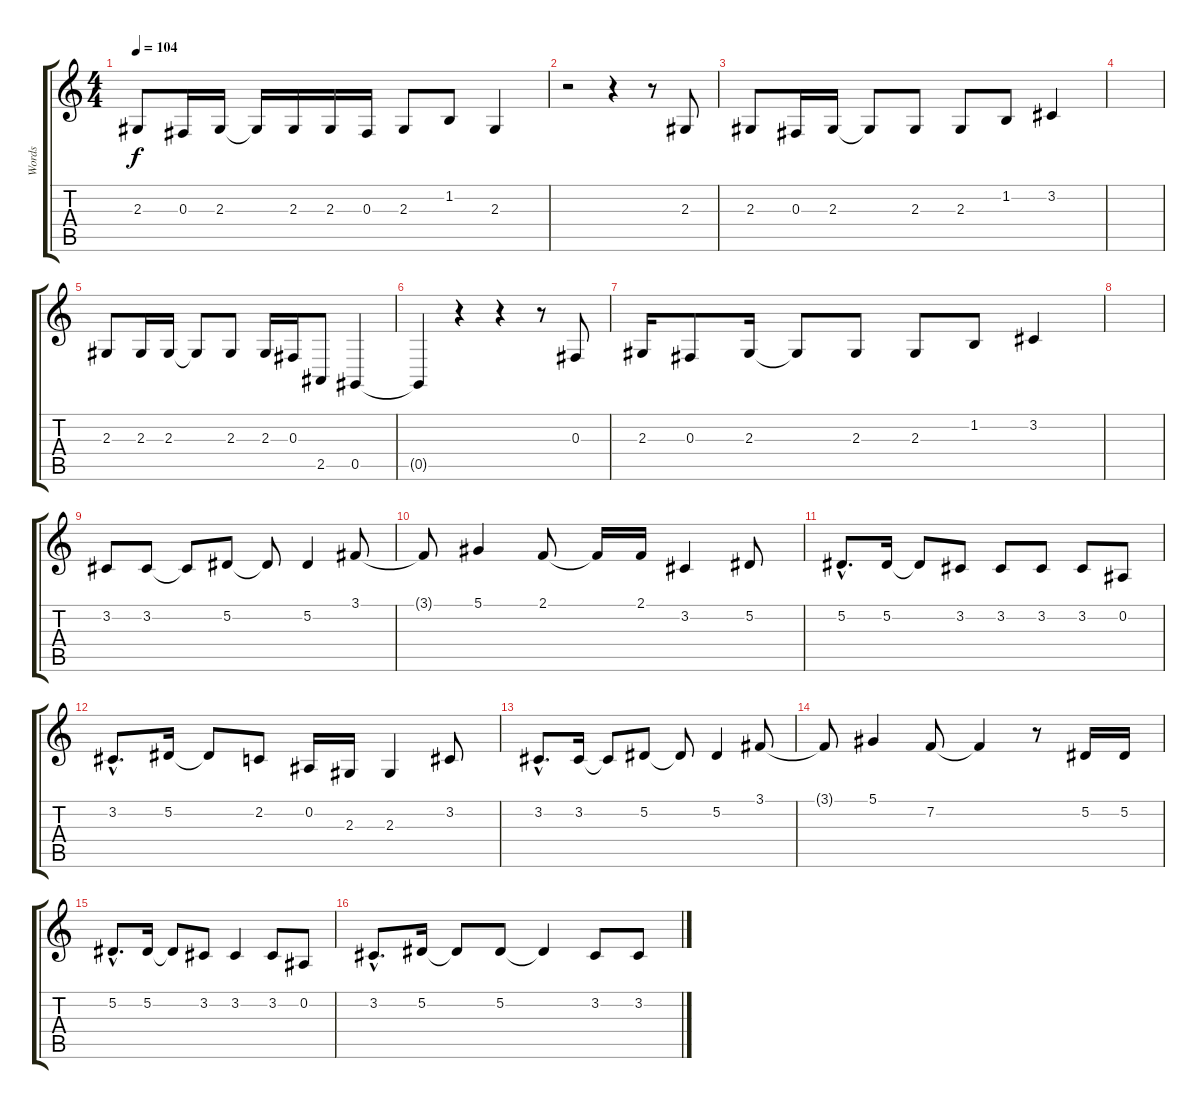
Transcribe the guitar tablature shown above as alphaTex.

\track ("Words" "Words") {instrument bassoon}
\staff {score tabs}
\tuning (Eb4 Bb3 Gb3 Db3 Ab2 Eb2) {hide}
\ts (4 4)
\tempo 104
\clef g2
\ks c
2.3.8{dy f} 0.3.16 2.3.16 2.3{t}.16 2.3.16 2.3.16 0.3.16 2.3.8 1.2.8 2.3.4 |
r.2 r.4 r.8 2.3.8 |
2.3.8 0.3.16 2.3.16 2.3{t}.8 2.3.8 2.3.8 1.2.8 3.2.4 |
|
2.3.8 2.3.16 2.3.16 2.3{t}.8 2.3.8 2.3.16 0.3.16 2.5.8 0.5.4 |
0.5{t}.4 r.4 r.4 r.8 0.3.8 |
2.3.16 0.3.8 2.3.16 2.3{t}.8 2.3.8 2.3.8 1.2.8 3.2.4 |
|
3.2.8 3.2.8 3.2{t}.8 5.2.8 5.2{t}.8 5.2.4 3.1.8 |
3.1{t}.8 5.1.4 2.1.8 2.1{t}.16 2.1.16 3.2.4 5.2.8 |
5.2{hac}.8{d} 5.2.16 5.2{t}.8 3.2.8 3.2.8 3.2.8 3.2.8 0.2.8 |
3.2{hac}.8{d} 5.2.16 5.2{t}.8 2.2.8 0.2.16 2.3.16 2.3.4 3.2.8 |
3.2{hac}.8{d} 3.2.16 3.2{t}.8 5.2.8 5.2{t}.8 5.2.4 3.1.8 |
3.1{t}.8 5.1.4 7.2.8 7.2{t}.4 r.8 5.2.16 5.2.16 |
5.2{hac}.8{d} 5.2.16 5.2{t}.8 3.2.8 3.2.4 3.2.8 0.2.8 |
3.2{hac}.8{d} 5.2.16 5.2{t}.8 5.2.8 5.2{t}.4 3.2.8 3.2.8
